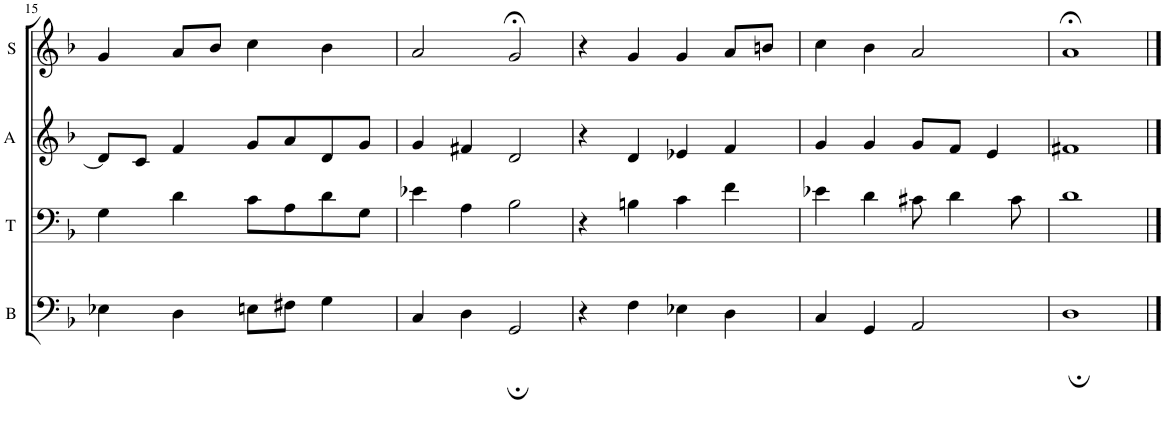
**kern	**kern	**kern	**kern
*part4	*part3	*part2	*part1
*staff4	*staff3	*staff2	*staff1
*I"B	*I"T	*I"A	*I"S
*I'B	*I'T	*I'A	*I'S
!!LO:PB:g=z
*clefF4	*clefF4	*clefG2	*clefG2
*k[b-]	*k[b-]	*k[b-]	*k[b-]
*M4/4	*M4/4	*M4/4	*M4/4
=15	=15	=15	=15
4E-X\	4G\	8d/L]	4g/
.	.	8c/J	.
4D\	4d\	4f/	8a/L
.	.	.	8b-/J
8En\L	8c\L	8g/L	4cc\
8F#X\J	8A\	8a/	.
4G\	8d\	8d/	4b-\
.	8G\J	8g/J	.
=16	=16	=16	=16
4C/	4e-X\	4g/	2a/
4D\	4A\	4f#X/	.
2GG;/	2B-\	2d/	2g;</
=17	=17	=17	=17
4r	4r	4r	4r
4F\	4Bn\	4d/	4g/
4E-X\	4c\	4e-X/	4g/
4D\	4f\	4f/	8a/L
.	.	.	8bn/J
=18	=18	=18	=18
4C/	4e-X\	4g/	4cc\
4GG/	4d\	4g/	4b-\
2AA/	8c#X\	8g/L	2a/
.	4d\	8f/J	.
.	.	4e/	.
.	8c#\	.	.
=19	=19	=19	=19
1D;	1d	1f#X	1a;<
==	==	==	==
*-	*-	*-	*-
